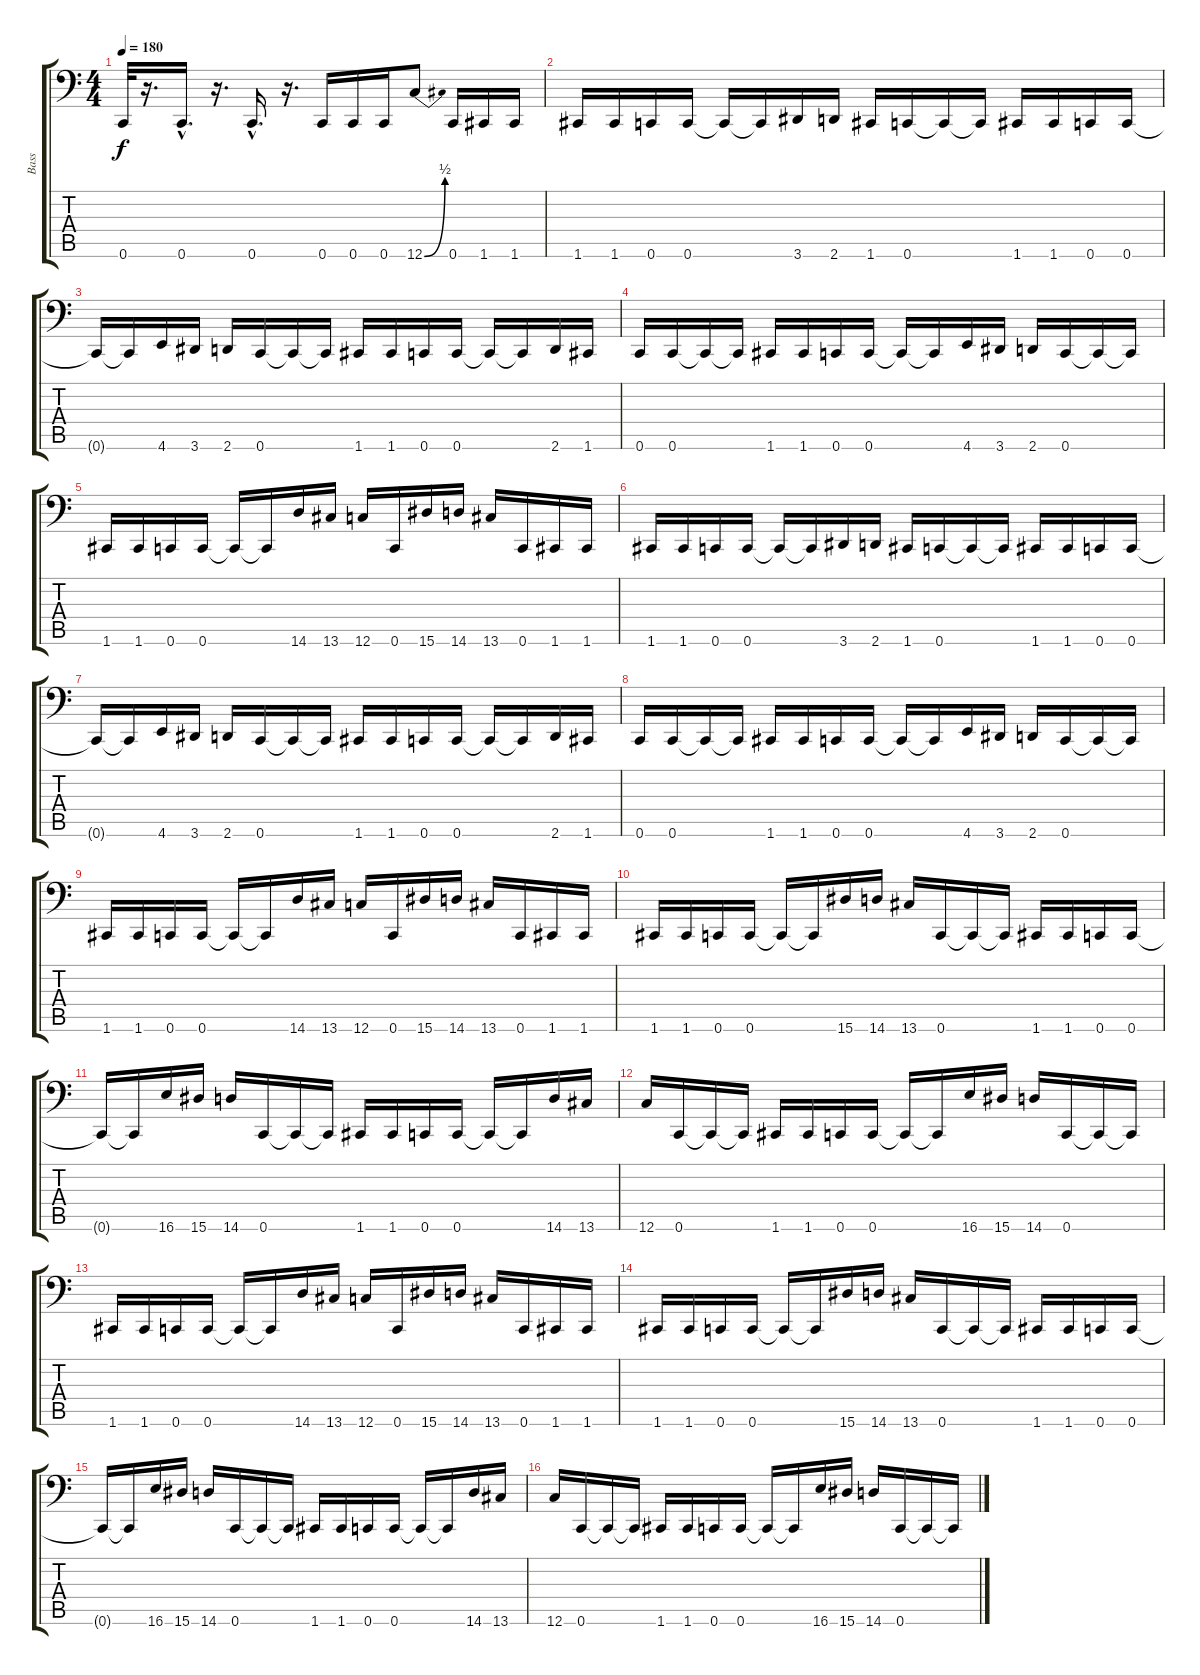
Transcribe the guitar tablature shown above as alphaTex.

\track ("Bass" "Bass") {instrument electricbassfinger}
\staff {score tabs}
\tuning (D3 A2 F2 C2 G1 C1) {hide}
\ts (4 4)
\tempo 180
\clef f4
\ks c
0.6{t}.32{dy f} r.16{d} 0.6{hac}.16{d} r.16{d} 0.6{hac}.16{d} r.16{d} 0.6.16 0.6.16 0.6.16 12.6{be (bend 0 0 60 2)}.8 0.6.16 1.6.16 1.6.16 |
1.6.16 1.6.16 0.6.16 0.6.16 0.6{t}.16 0.6{t}.16 3.6.16 2.6.16 1.6.16 0.6.16 0.6{t}.16 0.6{t}.16 1.6.16 1.6.16 0.6.16 0.6.16 |
0.6{t}.16 0.6{t}.16 4.6.16 3.6.16 2.6.16 0.6.16 0.6{t}.16 0.6{t}.16 1.6.16 1.6.16 0.6.16 0.6.16 0.6{t}.16 0.6{t}.16 2.6.16 1.6.16 |
0.6.16 0.6.16 0.6{t}.16 0.6{t}.16 1.6.16 1.6.16 0.6.16 0.6.16 0.6{t}.16 0.6{t}.16 4.6.16 3.6.16 2.6.16 0.6.16 0.6{t}.16 0.6{t}.16 |
1.6.16 1.6.16 0.6.16 0.6.16 0.6{t}.16 0.6{t}.16 14.6.16 13.6.16 12.6.16 0.6.16 15.6.16 14.6.16 13.6.16 0.6.16 1.6.16 1.6.16 |
1.6.16 1.6.16 0.6.16 0.6.16 0.6{t}.16 0.6{t}.16 3.6.16 2.6.16 1.6.16 0.6.16 0.6{t}.16 0.6{t}.16 1.6.16 1.6.16 0.6.16 0.6.16 |
0.6{t}.16 0.6{t}.16 4.6.16 3.6.16 2.6.16 0.6.16 0.6{t}.16 0.6{t}.16 1.6.16 1.6.16 0.6.16 0.6.16 0.6{t}.16 0.6{t}.16 2.6.16 1.6.16 |
0.6.16 0.6.16 0.6{t}.16 0.6{t}.16 1.6.16 1.6.16 0.6.16 0.6.16 0.6{t}.16 0.6{t}.16 4.6.16 3.6.16 2.6.16 0.6.16 0.6{t}.16 0.6{t}.16 |
1.6.16 1.6.16 0.6.16 0.6.16 0.6{t}.16 0.6{t}.16 14.6.16 13.6.16 12.6.16 0.6.16 15.6.16 14.6.16 13.6.16 0.6.16 1.6.16 1.6.16 |
1.6.16 1.6.16 0.6.16 0.6.16 0.6{t}.16 0.6{t}.16 15.6.16 14.6.16 13.6.16 0.6.16 0.6{t}.16 0.6{t}.16 1.6.16 1.6.16 0.6.16 0.6.16 |
0.6{t}.16 0.6{t}.16 16.6.16 15.6.16 14.6.16 0.6.16 0.6{t}.16 0.6{t}.16 1.6.16 1.6.16 0.6.16 0.6.16 0.6{t}.16 0.6{t}.16 14.6.16 13.6.16 |
12.6.16 0.6.16 0.6{t}.16 0.6{t}.16 1.6.16 1.6.16 0.6.16 0.6.16 0.6{t}.16 0.6{t}.16 16.6.16 15.6.16 14.6.16 0.6.16 0.6{t}.16 0.6{t}.16 |
1.6.16 1.6.16 0.6.16 0.6.16 0.6{t}.16 0.6{t}.16 14.6.16 13.6.16 12.6.16 0.6.16 15.6.16 14.6.16 13.6.16 0.6.16 1.6.16 1.6.16 |
1.6.16 1.6.16 0.6.16 0.6.16 0.6{t}.16 0.6{t}.16 15.6.16 14.6.16 13.6.16 0.6.16 0.6{t}.16 0.6{t}.16 1.6.16 1.6.16 0.6.16 0.6.16 |
0.6{t}.16 0.6{t}.16 16.6.16 15.6.16 14.6.16 0.6.16 0.6{t}.16 0.6{t}.16 1.6.16 1.6.16 0.6.16 0.6.16 0.6{t}.16 0.6{t}.16 14.6.16 13.6.16 |
12.6.16 0.6.16 0.6{t}.16 0.6{t}.16 1.6.16 1.6.16 0.6.16 0.6.16 0.6{t}.16 0.6{t}.16 16.6.16 15.6.16 14.6.16 0.6.16 0.6{t}.16 0.6{t}.16
